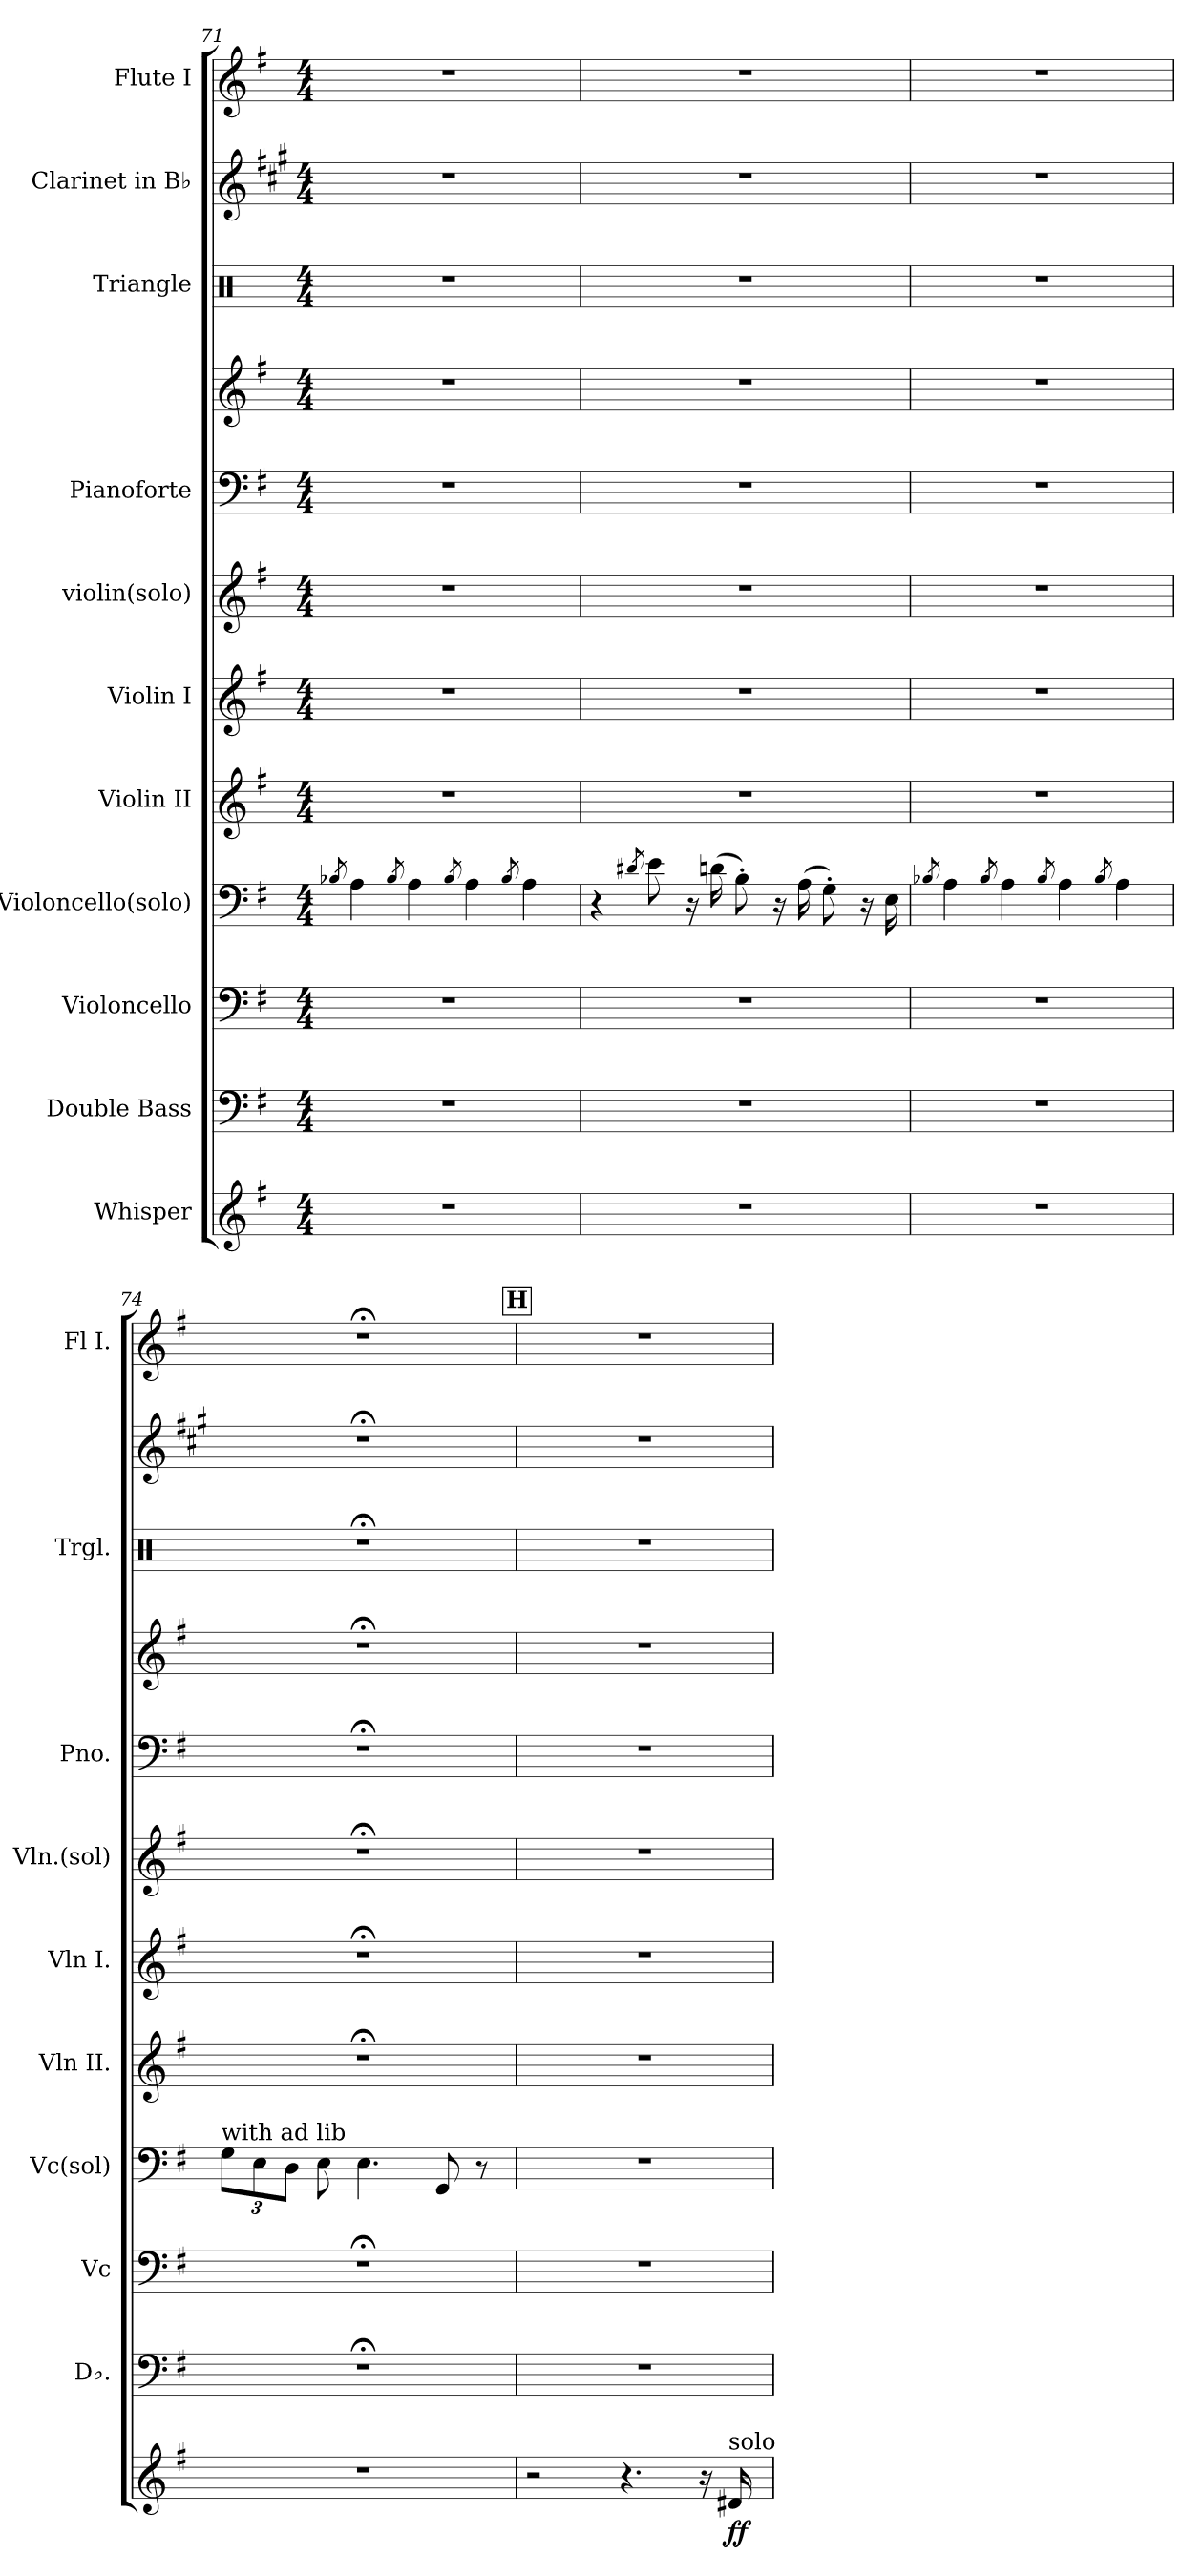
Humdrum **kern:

**kern	**dynam	**kern	**kern	**kern	**kern	**kern	**kern	**kern	**kern	**kern	**kern	**kern
*part11	*part11	*part10	*part9	*part8	*part7	*part6	*part5	*part4	*part4	*part3	*part2	*part1
*staff12	*staff12	*staff11	*staff10	*staff9	*staff8	*staff7	*staff6	*staff5	*staff4	*staff3	*staff2	*staff1
*I"Whisper	*	*I"Double Bass	*I"Violoncello	*I"Violoncello(solo)	*I"Violin II	*I"Violin I	*I"violin(solo)	*I"Pianoforte	*	*I"Triangle	*I"Clarinet in B♭	*I"Flute I
*	*	*I'Db.	*I'Vc	*I'Vc(sol)	*I'Vln II.	*I'Vln I.	*I'Vln.(sol)	*I'Pno.	*	*I'Trgl.	*	*I'Fl I.
*clefG2	*	*clefF4	*clefF4	*clefF4	*clefG2	*clefG2	*clefG2	*clefF4	*clefG2	*clefX	*clefG2	*clefG2
*	*	*ITrd7c12	*	*	*	*	*	*	*	*	*ITrd1c2	*
*k[f#]	*	*k[f#]	*k[f#]	*k[f#]	*k[f#]	*k[f#]	*k[f#]	*k[f#]	*k[f#]	*k[]	*k[f#]	*k[f#]
*M4/4	*	*M4/4	*M4/4	*M4/4	*M4/4	*M4/4	*M4/4	*M4/4	*M4/4	*M4/4	*M4/4	*M4/4
=71	=71	=71	=71	=71	=71	=71	=71	=71	=71	=71	=71	=71
.	.	.	.	8qB-X/	.	.	.	.	.	.	.	.
1r	.	1r	1r	4A\	1r	1r	1r	1r	1r	1r	1r	1r
.	.	.	.	8qB-/	.	.	.	.	.	.	.	.
.	.	.	.	4A\	.	.	.	.	.	.	.	.
.	.	.	.	8qB-/	.	.	.	.	.	.	.	.
.	.	.	.	4A\	.	.	.	.	.	.	.	.
.	.	.	.	8qB-/	.	.	.	.	.	.	.	.
.	.	.	.	4A\	.	.	.	.	.	.	.	.
!!LO:PB:g=z
=72	=72	=72	=72	=72	=72	=72	=72	=72	=72	=72	=72	=72
1r	.	1r	1r	4r	1r	1r	1r	1r	1r	1r	1r	1r
.	.	.	.	8qd#X/	.	.	.	.	.	.	.	.
.	.	.	.	8e\	.	.	.	.	.	.	.	.
.	.	.	.	16r	.	.	.	.	.	.	.	.
.	.	.	.	(16dn\	.	.	.	.	.	.	.	.
.	.	.	.	8B'\)	.	.	.	.	.	.	.	.
.	.	.	.	16r	.	.	.	.	.	.	.	.
.	.	.	.	(16A\	.	.	.	.	.	.	.	.
.	.	.	.	8G'\)	.	.	.	.	.	.	.	.
.	.	.	.	16r	.	.	.	.	.	.	.	.
.	.	.	.	16E\	.	.	.	.	.	.	.	.
=73	=73	=73	=73	=73	=73	=73	=73	=73	=73	=73	=73	=73
.	.	.	.	8qB-X/	.	.	.	.	.	.	.	.
1r	.	1r	1r	4A\	1r	1r	1r	1r	1r	1r	1r	1r
.	.	.	.	8qB-/	.	.	.	.	.	.	.	.
.	.	.	.	4A\	.	.	.	.	.	.	.	.
.	.	.	.	8qB-/	.	.	.	.	.	.	.	.
.	.	.	.	4A\	.	.	.	.	.	.	.	.
.	.	.	.	8qB-/	.	.	.	.	.	.	.	.
.	.	.	.	4A\	.	.	.	.	.	.	.	.
=74	=74	=74	=74	=74	=74	=74	=74	=74	=74	=74	=74	=74
*	*	*	*	*Xbrackettup	*	*	*	*	*	*	*	*
!	!	!	!	!LO:TX:a:t=with ad lib	!	!	!	!	!	!	!	!
1r	.	1r;<	1r;<	12G\L	1r;<	1r;<	1r;<	1r;<	1r;<	1r;<	1r;<	1r;<
.	.	.	.	12E\	.	.	.	.	.	.	.	.
.	.	.	.	12D\J	.	.	.	.	.	.	.	.
.	.	.	.	8E\	.	.	.	.	.	.	.	.
.	.	.	.	4.E\	.	.	.	.	.	.	.	.
.	.	.	.	8GG/	.	.	.	.	.	.	.	.
.	.	.	.	8r	.	.	.	.	.	.	.	.
!!LO:REH:place=s1:a:B:fs=14:t=H
=75	=75	=75	=75	=75	=75	=75	=75	=75	=75	=75	=75	=75
2r	.	1r	1r	1r	1r	1r	1r	1r	1r	1r	1r	1r
4.r	.	.	.	.	.	.	.	.	.	.	.	.
16r	.	.	.	.	.	.	.	.	.	.	.	.
!LO:TX:a:t=solo	!	!	!	!	!	!	!	!	!	!	!	!
!	!LO:DY:b	!	!	!	!	!	!	!	!	!	!	!
16d#X/	ff	.	.	.	.	.	.	.	.	.	.	.
=	=	=	=	=	=	=	=	=	=	=	=	=
*-	*-	*-	*-	*-	*-	*-	*-	*-	*-	*-	*-	*-
